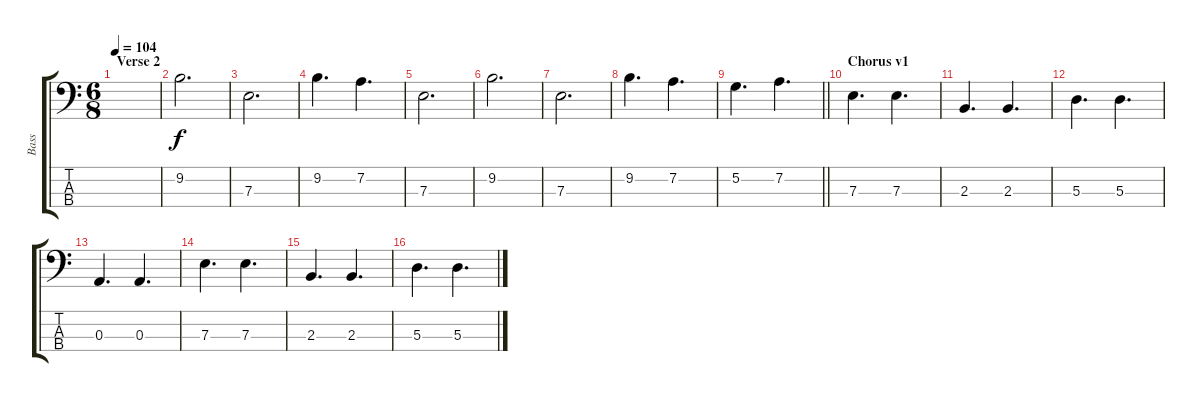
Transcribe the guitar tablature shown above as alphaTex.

\track ("Bass" "Bass") {instrument electricbassfinger}
\staff {score tabs}
\tuning (G2 D2 A1 E1) {hide}
\ts (6 8)
\section ("" "Verse 2")
\tempo 104
\clef f4
\ks c
|
9.2.2{d} |
7.3.2{d} |
9.2.4{d} 7.2.4{d} |
7.3.2{d} |
9.2.2{d} |
7.3.2{d} |
9.2.4{d} 7.2.4{d} |
\barLineRight lightlight
5.2.4{d} 7.2.4{d} |
\section ("" "Chorus v1")
7.3.4{d} 7.3.4{d} |
2.3.4{d} 2.3.4{d} |
5.3.4{d} 5.3.4{d} |
0.3.4{d} 0.3.4{d} |
7.3.4{d} 7.3.4{d} |
2.3.4{d} 2.3.4{d} |
5.3.4{d} 5.3.4{d}
